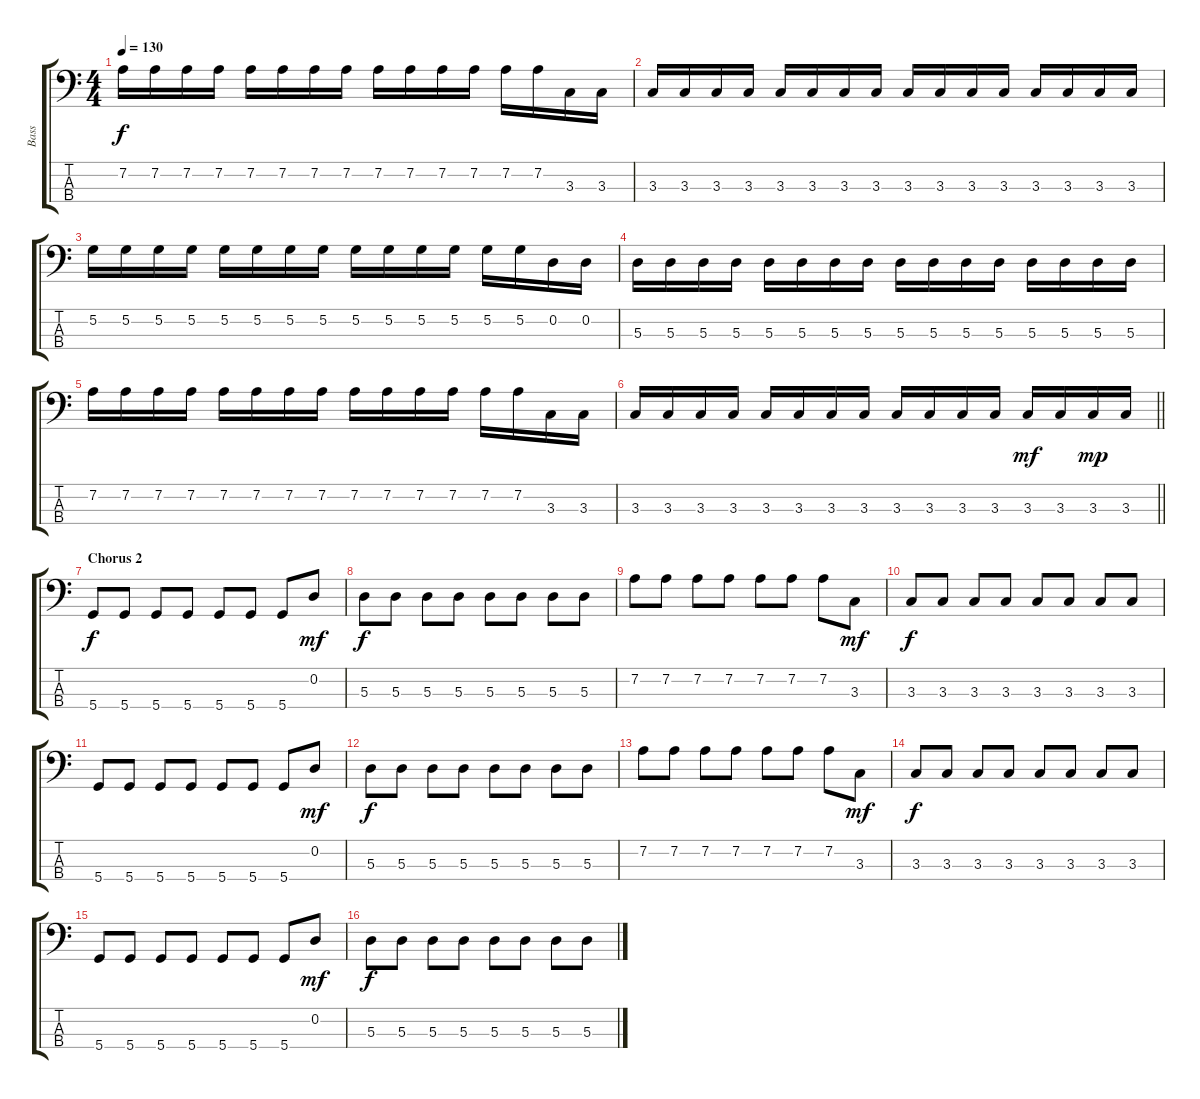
\track ("Bass" "Bass") {instrument synthbass1}
\staff {score tabs}
\tuning (G2 D2 A1 D1) {hide}
\ts (4 4)
\tempo 130
\clef f4
\ks c
7.2.16{dy f} 7.2.16 7.2.16 7.2.16 7.2.16 7.2.16 7.2.16 7.2.16 7.2.16 7.2.16 7.2.16 7.2.16 7.2.16 7.2.16 3.3.16 3.3.16 |
3.3.16 3.3.16 3.3.16 3.3.16 3.3.16 3.3.16 3.3.16 3.3.16 3.3.16 3.3.16 3.3.16 3.3.16 3.3.16 3.3.16 3.3.16 3.3.16 |
5.2.16 5.2.16 5.2.16 5.2.16 5.2.16 5.2.16 5.2.16 5.2.16 5.2.16 5.2.16 5.2.16 5.2.16 5.2.16 5.2.16 0.2.16 0.2.16 |
5.3.16 5.3.16 5.3.16 5.3.16 5.3.16 5.3.16 5.3.16 5.3.16 5.3.16 5.3.16 5.3.16 5.3.16 5.3.16 5.3.16 5.3.16 5.3.16 |
7.2.16 7.2.16 7.2.16 7.2.16 7.2.16 7.2.16 7.2.16 7.2.16 7.2.16 7.2.16 7.2.16 7.2.16 7.2.16 7.2.16 3.3.16 3.3.16 |
\barLineRight lightlight
3.3.16 3.3.16 3.3.16 3.3.16 3.3.16 3.3.16 3.3.16 3.3.16 3.3.16 3.3.16 3.3.16 3.3.16 3.3.16{dy mf} 3.3.16 3.3.16{dy mp} 3.3.16 |
\section ("" "Chorus 2")
5.4.8{dy f} 5.4.8 5.4.8 5.4.8 5.4.8 5.4.8 5.4.8 0.2.8{dy mf} |
5.3.8{dy f} 5.3.8 5.3.8 5.3.8 5.3.8 5.3.8 5.3.8 5.3.8 |
7.2.8 7.2.8 7.2.8 7.2.8 7.2.8 7.2.8 7.2.8 3.3.8{dy mf} |
3.3.8{dy f} 3.3.8 3.3.8 3.3.8 3.3.8 3.3.8 3.3.8 3.3.8 |
5.4.8 5.4.8 5.4.8 5.4.8 5.4.8 5.4.8 5.4.8 0.2.8{dy mf} |
5.3.8{dy f} 5.3.8 5.3.8 5.3.8 5.3.8 5.3.8 5.3.8 5.3.8 |
7.2.8 7.2.8 7.2.8 7.2.8 7.2.8 7.2.8 7.2.8 3.3.8{dy mf} |
3.3.8{dy f} 3.3.8 3.3.8 3.3.8 3.3.8 3.3.8 3.3.8 3.3.8 |
5.4.8 5.4.8 5.4.8 5.4.8 5.4.8 5.4.8 5.4.8 0.2.8{dy mf} |
5.3.8{dy f} 5.3.8 5.3.8 5.3.8 5.3.8 5.3.8 5.3.8 5.3.8
